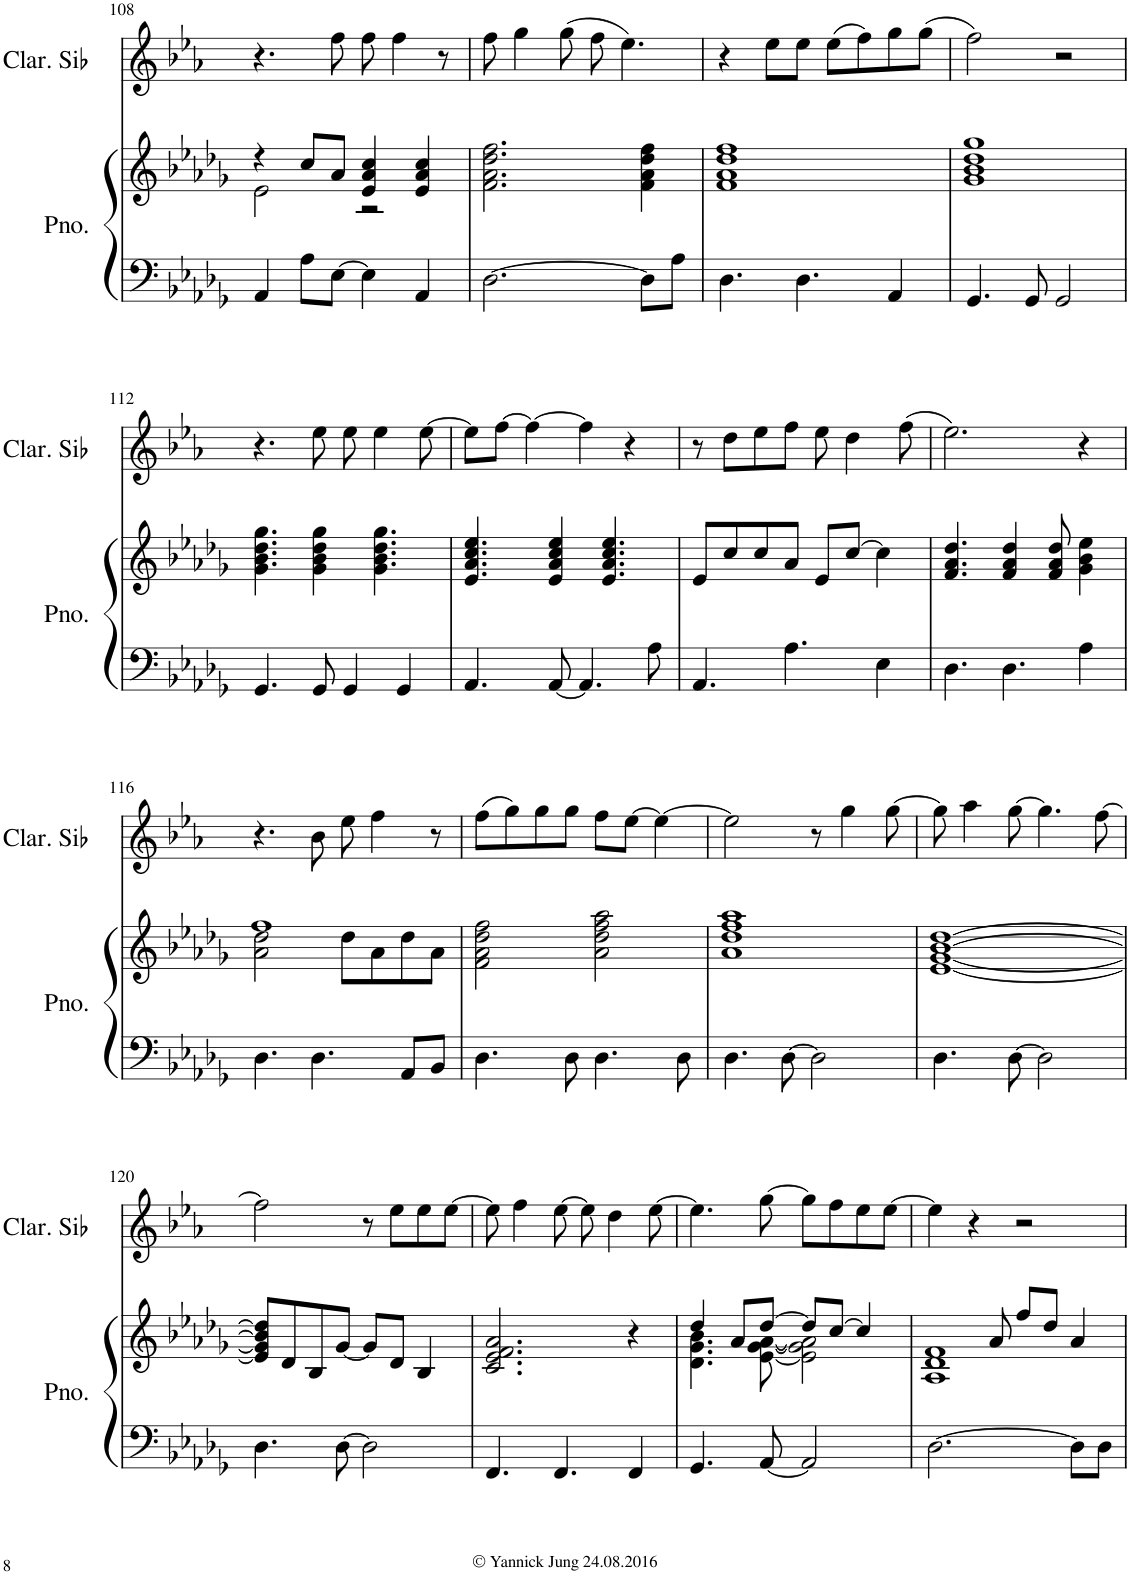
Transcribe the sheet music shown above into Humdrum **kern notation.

**kern	**kern	**kern
*part2	*part2	*part1
*staff3	*staff2	*staff1
*I"Piano	*	*I"Clarinette en Sib
*I'Pno.	*	*I'Clar. Sib
!!LO:PB:g=z
*clefF4	*clefG2	*clefG2
*	*	*Trd1c2
*k[b-e-a-d-g-]	*k[b-e-a-d-g-]	*k[b-e-a-]
*M4/4	*M4/4	*M4/4
=108	=108	=108
*	*^	*
4AA-/	4r	2e-\	4.r
8A-\L	8cc/L	.	.
[8E-\J	8a-/J	.	8ff\
4E-\]	4e-/ 4a-/ 4cc/	2r	8ff\
.	.	.	4ff\
4AA-/	4e-/ 4a-/ 4cc/	.	.
.	.	.	8r
*	*v	*v	*
=109	=109	=109
[2.D-\	2.f\ 2.a-\ 2.dd-\ 2.ff\	8ff\
.	.	4gg\
.	.	(8gg\
.	.	8ff\
.	.	4.ee-\)
8D-\L]	4f\ 4a-\ 4dd-\ 4ff\	.
8A-\J	.	.
=110	=110	=110
4.D-\	1f 1a- 1dd- 1ff	4r
.	.	8ee-\L
4.D-\	.	8ee-\J
.	.	(8ee-\L
.	.	8ff\)
4AA-/	.	8gg\
.	.	(8gg\J
=111	=111	=111
4.GG-/	1g- 1b- 1dd- 1gg-	2ff\)
8GG-/	.	.
2GG-/	.	2r
!!LO:LB:g=z
=112	=112	=112
4.GG-/	4.g-\ 4.b-\ 4.dd-\ 4.gg-\	4.r
8GG-/	4g-\ 4b-\ 4dd-\ 4gg-\	8ee-\
4GG-/	.	8ee-\
.	4.g-\ 4.b-\ 4.dd-\ 4.gg-\	4ee-\
4GG-/	.	.
.	.	[8ee-\
=113	=113	=113
4.AA-/	4.e-/ 4.a-/ 4.cc/ 4.ee-/	8ee-\L]
.	.	[8ff\J
.	.	4ff\_
[8AA-/	4e-/ 4a-/ 4cc/ 4ee-/	.
4.AA-/]	.	4ff\]
.	4.e-/ 4.a-/ 4.cc/ 4.ee-/	.
.	.	4r
8A-\	.	.
=114	=114	=114
4.AA-/	8e-/L	8r
.	8cc/	8dd\L
.	8cc/	8ee-\
4.A-\	8a-/J	8ff\J
.	8e-/L	8ee-\
.	[8cc/J	4dd\
4E-\	4cc\]	.
.	.	(8ff\
=115	=115	=115
4.D-\	4.f/ 4.a-/ 4.dd-/	2.ee-\)
4.D-\	4f/ 4a-/ 4dd-/	.
.	8f/ 8a-/ 8dd-/	.
4A-\	4g-\ 4b-\ 4ee-\	4r
!!LO:LB:g=z
=116	=116	=116
*	*^	*
4.D-\	1ff	2a-\ 2dd-\	4.r
4.D-\	.	.	8b-\
.	.	8dd-\L	8ee-\
.	.	8a-\	4ff\
8AA-/L	.	8dd-\	.
8BB-/J	.	8a-\J	8r
*	*v	*v	*
=117	=117	=117
4.D-\	2f\ 2a-\ 2dd-\ 2ff\	(8ff\L
.	.	8gg\)
.	.	8gg\
8D-\	.	8gg\J
4.D-\	2a-\ 2dd-\ 2ff\ 2aa-\	8ff\L
.	.	[8ee-\J
.	.	4ee-\_
8D-\	.	.
=118	=118	=118
4.D-\	1a- 1dd- 1ff 1aa-	2ee-\]
[8D-\	.	.
2D-\]	.	8r
.	.	4gg\
.	.	[8gg\
=119	=119	=119
4.D-\	[1e- [1g- [1b- [1dd-	8gg\]
.	.	4aa-\
[8D-\	.	[8gg\
2D-\]	.	4.gg\]
.	.	[8ff\
!!LO:LB:g=z
=120	=120	=120
4.D-\	8e-/] 8g-/] 8b-/] 8dd-/]L	2ff\]
.	8d-/	.
.	8B-/	.
[8D-\	[8g-/J	.
2D-\]	8g-/L]	8r
.	8d-/J	8ee-\L
.	4B-/	8ee-\
.	.	[8ee-\J
=121	=121	=121
4.FF/	2.c/ 2.e-/ 2.f/ 2.a-/	8ee-\]
.	.	4ff\
4.FF/	.	[8ee-\
.	.	8ee-\]
.	.	4dd\
4FF/	4r	.
.	.	[8ee-\
=122	=122	=122
*	*^	*
4.GG-/	4dd-/	4.d-\ 4.g-\ 4.b-\	4.ee-\]
.	8a-/L	.	.
[8AA-/	[8dd-/J	[8e-\ [8g-\ [8a-\	[8gg\
2AA-/]	8dd-/L]	2e-\] 2g-\] 2a-\]	8gg\L]
.	[8cc/J	.	8ff\
.	4cc/]	.	8ee-\
.	.	.	[8ee-\J
=123	=123	=123	=123
[2.D-\	1A- 1d- 1f	4.ryy	4ee-\]
.	.	.	4r
.	.	8a-/	.
.	.	8ff/L	2r
.	.	8dd-/J	.
8D-\L]	.	4a-/	.
8D-\J	.	.	.
*	*v	*v	*
=	=	=
*-	*-	*-
